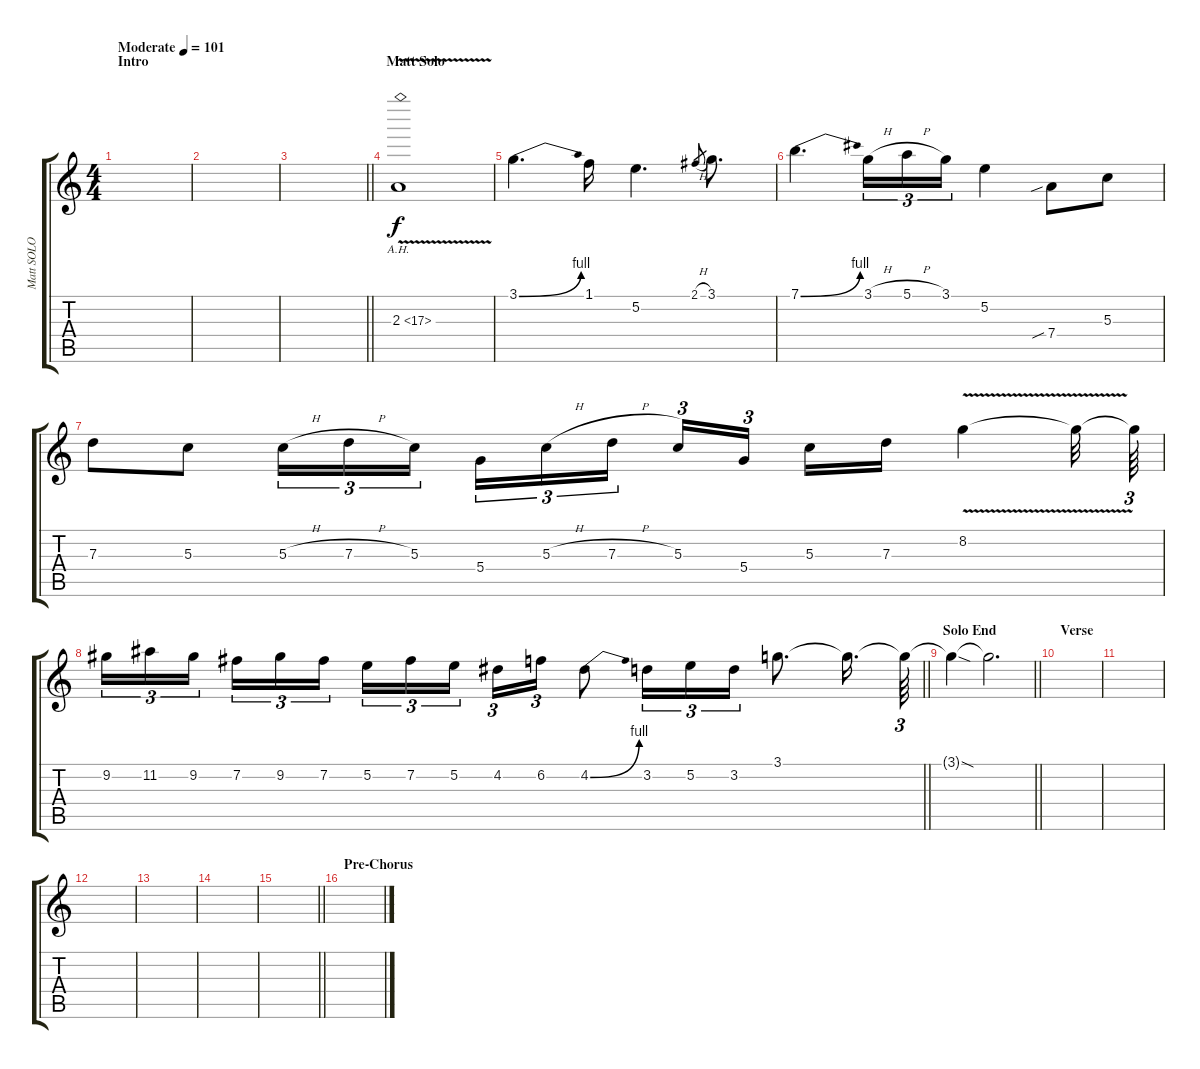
\track ("Matt SOLO" "Matt SOLO") {instrument distortionguitar}
\staff {score tabs}
\tuning (E4 B3 G3 D3 A2 E2) {hide}
\ts (4 4)
\section ("" "Intro")
\tempo (101 "Moderate")
\clef g2
\ks c
|
|
\barLineRight lightlight
|
\section ("" "Matt Solo")
2.3{ah 15 v}.1 |
3.1{be (bend 0 0 60 4)}.4{d} 1.1.16 5.2.4{d} 2.1{h}.8{gr} 3.1.8{d} |
7.1{be (bend 0 0 60 4)}.4{d} 3.1{h}.16{tu (3 2)} 5.1{h}.16{tu (3 2)} 3.1.16{tu (3 2)} 5.2.4 7.4{sib}.8 5.3.8 |
7.3.8 5.3.8 5.3{h}.16{tu (3 2)} 7.3{h}.16{tu (3 2)} 5.3.16{tu (3 2) beam splitsecondary} 5.4.16{tu (3 2)} 5.3{h}.16{tu (3 2)} 7.3{h}.16{tu (3 2)} 5.3.16{tu (3 2)} 5.4.16{tu (3 2) beam splitsecondary} 5.3.16 7.3.16 8.2{v}.4 8.2{t}.32 8.2{t}.64{tu (3 2)} |
\barLineRight lightlight
9.2.16{tu (3 2)} 11.2.16{tu (3 2)} 9.2.16{tu (3 2) beam splitsecondary} 7.2.16{tu (3 2)} 9.2.16{tu (3 2)} 7.2.16{tu (3 2)} 5.2.16{tu (3 2)} 7.2.16{tu (3 2)} 5.2.16{tu (3 2) beam splitsecondary} 4.2.16{tu (3 2)} 6.2.16{tu (3 2)} 4.2{be (bend 0 0 60 4)}.8 3.2.16{tu (3 2)} 5.2.16{tu (3 2)} 3.2.16{tu (3 2)} 3.1.8{d} 3.1{t}.16{d} 3.1{t}.64{tu (3 2)} |
\section ("" "Solo End")
\barLineRight lightlight
3.1{sod t}.4 3.1{t}.2{d} |
\section ("" "Verse")
|
|
|
|
|
\barLineRight lightlight
|
\section ("" "Pre-Chorus")
